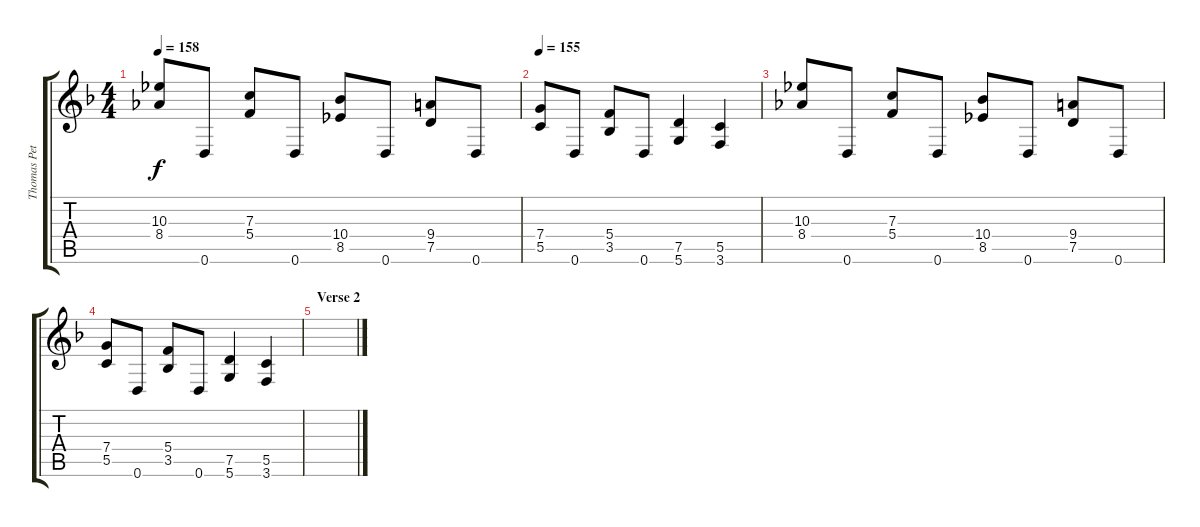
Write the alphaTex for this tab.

\track ("Thomas Petersson" "Thomas Pet") {instrument overdrivenguitar}
\staff {score tabs}
\tuning (D4 A3 F3 C3 G2 D2) {hide}
\ts (4 4)
\tempo 158
\clef g2
\ks dminor
(10.3 8.4).8{dy f} 0.6.8 (7.3 5.4).8 0.6.8 (10.4 8.5).8 0.6.8 (9.4 7.5).8 0.6.8 |
\tempo 155
(7.4 5.5).8 0.6.8 (5.4 3.5).8 0.6.8 (7.5 5.6).4 (5.5 3.6).4 |
(10.3 8.4).8 0.6.8 (7.3 5.4).8 0.6.8 (10.4 8.5).8 0.6.8 (9.4 7.5).8 0.6.8 |
(7.4 5.5).8 0.6.8 (5.4 3.5).8 0.6.8 (7.5 5.6).4 (5.5 3.6).4 |
\section ("" "Verse 2")
